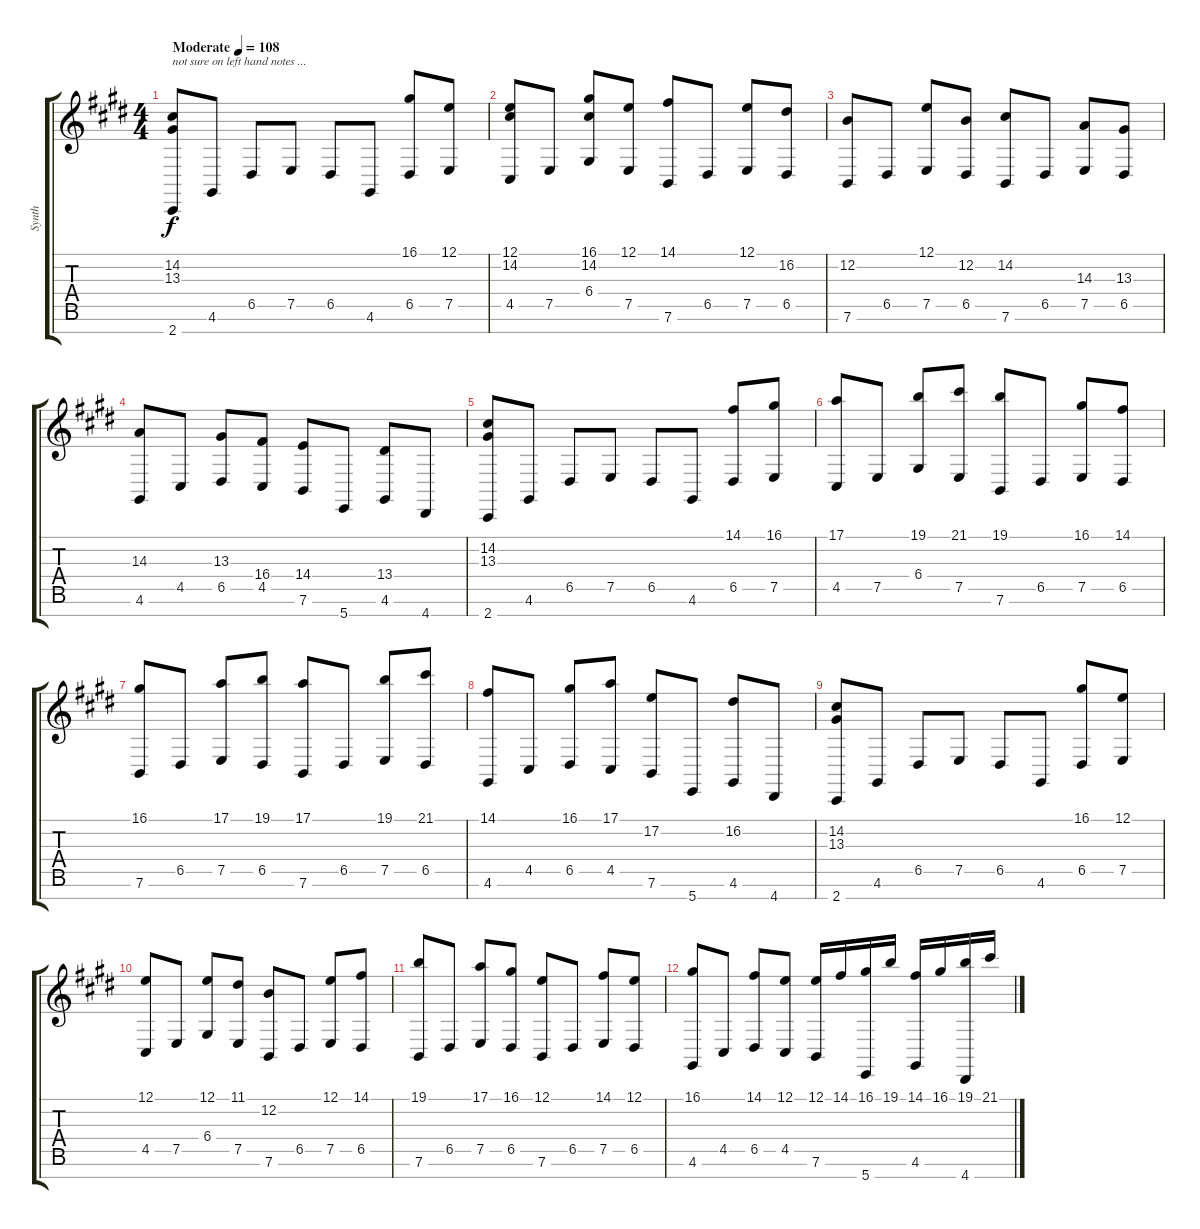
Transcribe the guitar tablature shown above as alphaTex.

\track ("Synth" "Synth") {instrument electricgrandpiano}
\staff {score tabs}
\tuning (E4 B3 G3 D3 A2 E2 B1) {hide}
\ts (4 4)
\tempo (108 "Moderate")
\clef g2
\ks e
(14.2 13.3 2.7).8{txt "not sure on left hand notes ..." dy f instrument electricgrandpiano} 4.6.8 6.5.8 7.5.8 6.5.8 4.6.8 (16.1 6.5).8 (12.1 7.5).8 |
(12.1 14.2 4.5).8 7.5.8 (16.1 14.2 6.4).8 (12.1 7.5).8 (14.1 7.6).8 6.5.8 (12.1 7.5).8 (16.2 6.5).8 |
(12.2 7.6).8 6.5.8 (12.1 7.5).8 (12.2 6.5).8 (14.2 7.6).8 6.5.8 (14.3 7.5).8 (13.3 6.5).8 |
(14.3 4.6).8 4.5.8 (13.3 6.5).8 (16.4 4.5).8 (14.4 7.6).8 5.7.8 (13.4 4.6).8 4.7.8 |
(14.2 13.3 2.7).8 4.6.8 6.5.8 7.5.8 6.5.8 4.6.8 (14.1 6.5).8 (16.1 7.5).8 |
(17.1 4.5).8 7.5.8 (19.1 6.4).8 (21.1 7.5).8 (19.1 7.6).8 6.5.8 (16.1 7.5).8 (14.1 6.5).8 |
(16.1 7.6).8 6.5.8 (17.1 7.5).8 (19.1 6.5).8 (17.1 7.6).8 6.5.8 (19.1 7.5).8 (21.1 6.5).8 |
(14.1 4.6).8 4.5.8 (16.1 6.5).8 (17.1 4.5).8 (17.2 7.6).8 5.7.8 (16.2 4.6).8 4.7.8 |
(14.2 13.3 2.7).8 4.6.8 6.5.8 7.5.8 6.5.8 4.6.8 (16.1 6.5).8 (12.1 7.5).8 |
(12.1 4.5).8 7.5.8 (12.1 6.4).8 (11.1 7.5).8 (12.2 7.6).8 6.5.8 (12.1 7.5).8 (14.1 6.5).8 |
(19.1 7.6).8 6.5.8 (17.1 7.5).8 (16.1 6.5).8 (12.1 7.6).8 6.5.8 (14.1 7.5).8 (12.1 6.5).8 |
(16.1 4.6).8 4.5.8 (14.1 6.5).8 (12.1 4.5).8 (12.1 7.6).16 14.1.16 (16.1 5.7).16 19.1.16 (14.1 4.6).16 16.1.16 (19.1 4.7).16 21.1.16
